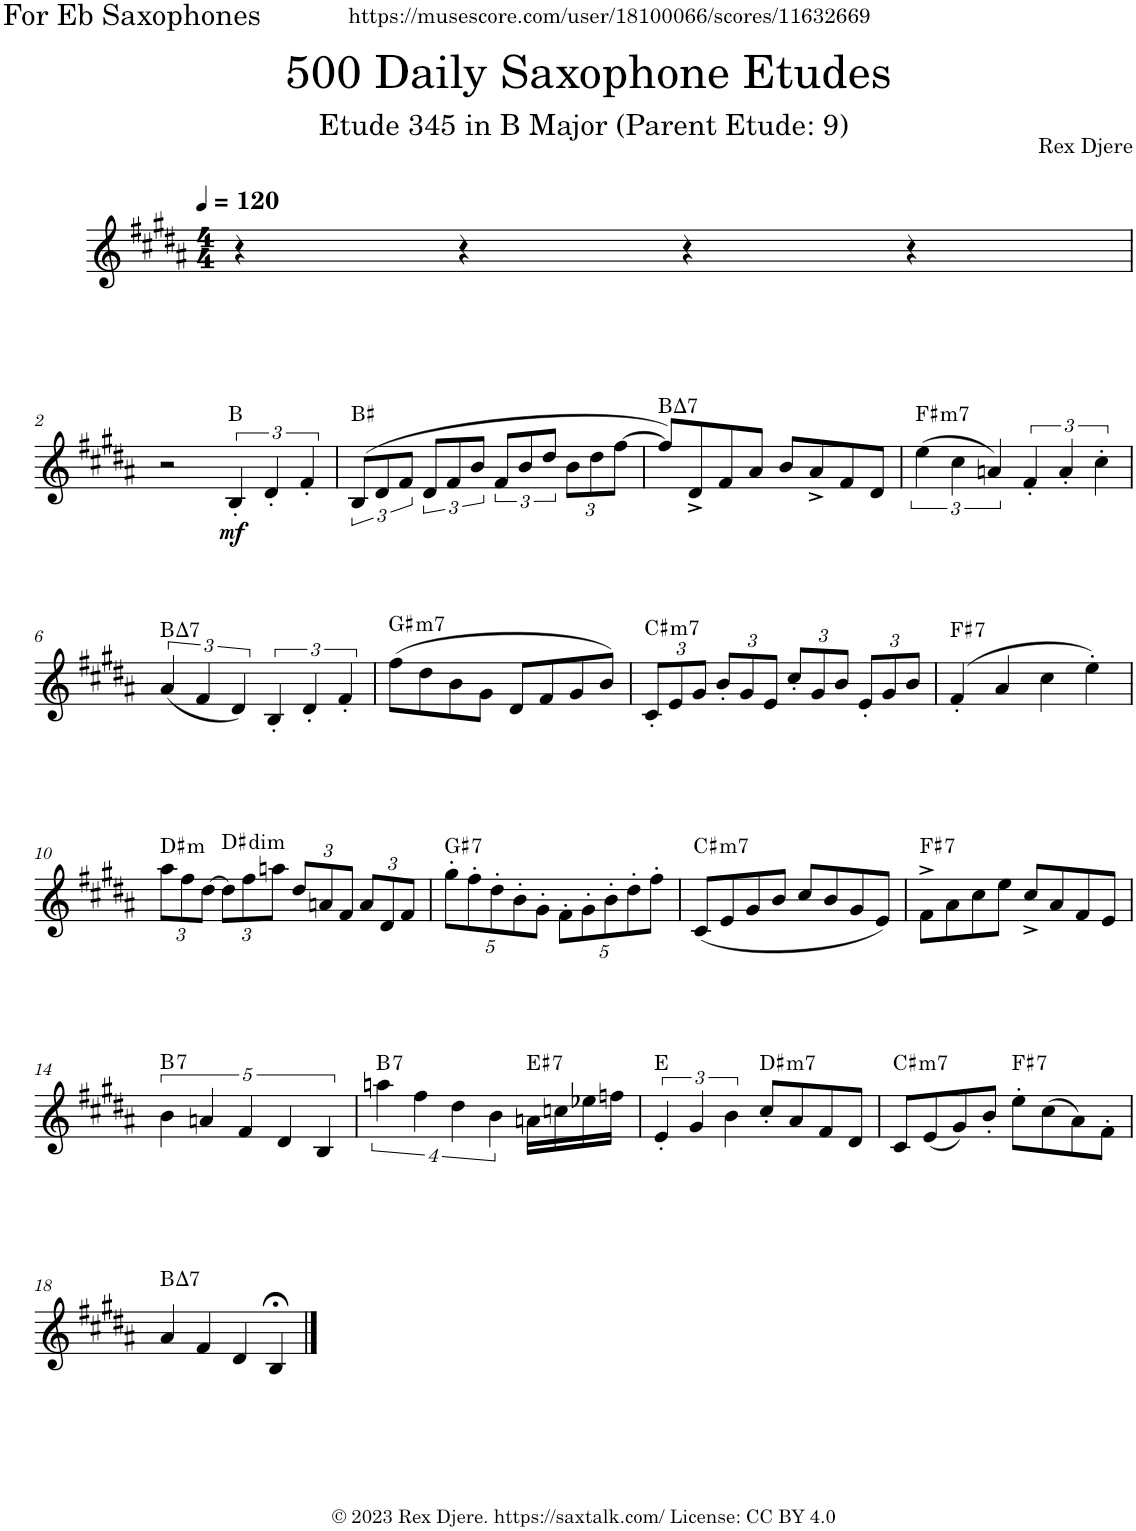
**kern	**dynam	**harte
*part1	*part1	*part1
*staff1	*staff1	*
*I"Alto Saxophone	*	*
*I'A. Sax.	*	*
*clefG2	*	*
*Trd5c9	*	*
*k[f#c#g#d#a#]	*	*
*M4/4	*	*
*MM120	*	*
=1	=1	=1
4r	.	.
4r	.	.
4r	.	.
4r	.	.
!!LO:LB:g=z
=2	=2	=2
2r	.	.
!	!LO:DY:b	!
6B'/	mf	B:maj
6d#'/	.	.
6f#'/	.	.
=3	=3	=3
(12B/L	.	B#:maj
12d#/	.	.
12f#/J	.	.
12d#/L	.	.
12f#/	.	.
12b/J	.	.
12f#/L	.	.
12b/	.	.
12dd#/J	.	.
*Xbrackettup	*	*
12b\L	.	.
12dd#\	.	.
[12ff#\J	.	.
=4	=4	=4
!	!	!LO:H:kt=7
8ff#/L])	.	B:maj7
8d#^/	.	.
8f#/	.	.
8a#/J	.	.
8b/L	.	.
8a#^/	.	.
8f#/	.	.
8d#/J	.	.
=5	=5	=5
*brackettup	*	*
!	!	!LO:H:kt=m7
(6ee\	.	F#:min7
6cc#\	.	.
6an/)	.	.
6f#'/	.	.
6a'/	.	.
6cc#'\	.	.
!!LO:LB:g=z
=6	=6	=6
!	!	!LO:H:kt=7
(6a#/	.	B:maj7
6f#/	.	.
6d#/)	.	.
6B'/	.	.
6d#'/	.	.
6f#'/	.	.
=7	=7	=7
!	!	!LO:H:kt=m7
(8ff#\L	.	G#:min7
8dd#\	.	.
8b\	.	.
8g#\J	.	.
8d#/L	.	.
8f#/	.	.
8g#/	.	.
8b/J)	.	.
=8	=8	=8
*Xbrackettup	*	*
!	!	!LO:H:kt=m7
12c#'/L	.	C#:min7
12e/	.	.
12g#/J	.	.
12b'/L	.	.
12g#/	.	.
12e/J	.	.
12cc#'/L	.	.
12g#/	.	.
12b/J	.	.
12e'/L	.	.
12g#/	.	.
12b/J	.	.
=9	=9	=9
!	!	!LO:H:kt=7
(4f#'/	.	F#:7
4a#/	.	.
4cc#\	.	.
4ee'\)	.	.
!!LO:LB:g=z
=10	=10	=10
!	!	!LO:H:kt=m
12aa#\L	.	D#:min
12ff#\	.	.
[12dd#\J	.	.
!	!	!LO:H:kt=dim
12dd#\L]	.	D#:dim
12ff#\	.	.
12aan\J	.	.
12dd#/L	.	.
12an/	.	.
12f#/J	.	.
12a/L	.	.
12d#/	.	.
12f#/J	.	.
=11	=11	=11
!	!	!LO:H:kt=7
10gg#'\L	.	G#:7
10ff#'\	.	.
10dd#'\	.	.
10b'\	.	.
10g#'\J	.	.
10f#'\L	.	.
10g#'\	.	.
10b'\	.	.
10dd#'\	.	.
10ff#'\J	.	.
=12	=12	=12
!	!	!LO:H:kt=m7
(8c#/L	.	C#:min7
8e/	.	.
8g#/	.	.
8b/J	.	.
8cc#/L	.	.
8b/	.	.
8g#/	.	.
8e/J)	.	.
=13	=13	=13
!	!	!LO:H:kt=7
8f#^\L	.	F#:7
8a#\	.	.
8cc#\	.	.
8ee\J	.	.
8cc#^/L	.	.
8a#/	.	.
8f#/	.	.
8e/J	.	.
!!LO:LB:g=z
=14	=14	=14
*brackettup	*	*
!	!	!LO:H:kt=7
5b\	.	B:7
5an/	.	.
5f#/	.	.
5d#/	.	.
5B/	.	.
=15	=15	=15
!	!	!LO:H:kt=7
16%3aan\	.	B:7
16%3ff#\	.	.
16%3dd#\	.	.
16%3b\	.	.
!	!	!LO:H:kt=7
16an\LL	.	E#:7
16ccn\	.	.
16ee-X\	.	.
16ffn\JJ	.	.
=16	=16	=16
6e'/	.	E:maj
6g#/	.	.
6b\	.	.
!	!	!LO:H:kt=m7
8cc#'/L	.	D#:min7
8a#/	.	.
8f#/	.	.
8d#/J	.	.
=17	=17	=17
!	!	!LO:H:kt=m7
8c#/L	.	C#:min7
(8e/	.	.
8g#/)	.	.
8b'/J	.	.
!	!	!LO:H:kt=7
8ee'\L	.	F#:7
(8cc#\	.	.
8a#\)	.	.
8f#'\J	.	.
!!LO:LB:g=z
=18	=18	=18
!	!	!LO:H:kt=7
4a#/	.	B:maj7
4f#/	.	.
4d#/	.	.
4B;</	.	.
==	==	==
*-	*-	*-
